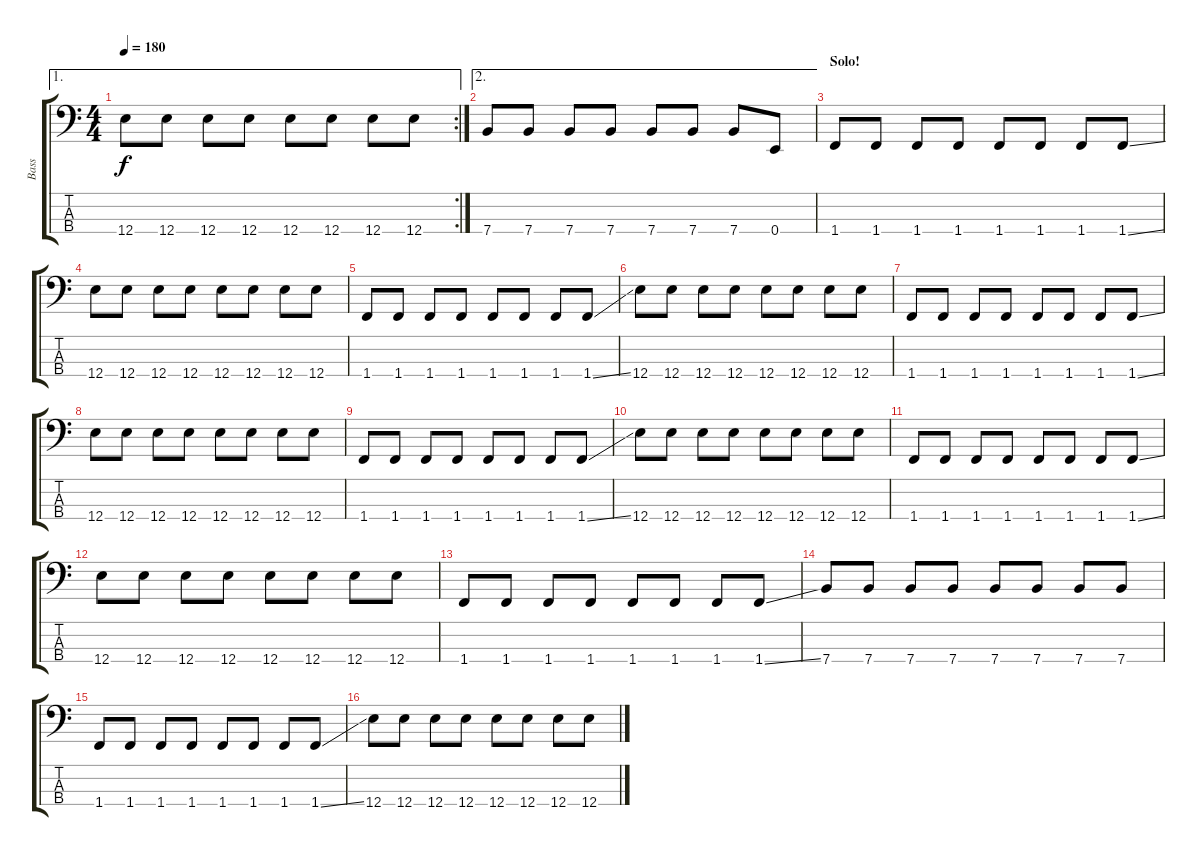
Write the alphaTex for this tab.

\track ("Bass" "Bass") {instrument electricbasspick}
\staff {score tabs}
\tuning (G2 D2 A1 E1) {hide}
\ae 1
\rc 2
\ts (4 4)
\tempo 180
\clef f4
\ks c
12.4.8{dy f} 12.4.8 12.4.8 12.4.8 12.4.8 12.4.8 12.4.8 12.4.8 |
\ae 2
7.4.8 7.4.8 7.4.8 7.4.8 7.4.8 7.4.8 7.4.8 0.4.8 |
\section ("" "Solo!")
1.4.8 1.4.8 1.4.8 1.4.8 1.4.8 1.4.8 1.4.8 1.4{ss}.8 |
12.4.8 12.4.8 12.4.8 12.4.8 12.4.8 12.4.8 12.4.8 12.4.8 |
1.4.8 1.4.8 1.4.8 1.4.8 1.4.8 1.4.8 1.4.8 1.4{ss}.8 |
12.4.8 12.4.8 12.4.8 12.4.8 12.4.8 12.4.8 12.4.8 12.4.8 |
1.4.8 1.4.8 1.4.8 1.4.8 1.4.8 1.4.8 1.4.8 1.4{ss}.8 |
12.4.8 12.4.8 12.4.8 12.4.8 12.4.8 12.4.8 12.4.8 12.4.8 |
1.4.8 1.4.8 1.4.8 1.4.8 1.4.8 1.4.8 1.4.8 1.4{ss}.8 |
12.4.8 12.4.8 12.4.8 12.4.8 12.4.8 12.4.8 12.4.8 12.4.8 |
1.4.8 1.4.8 1.4.8 1.4.8 1.4.8 1.4.8 1.4.8 1.4{ss}.8 |
12.4.8 12.4.8 12.4.8 12.4.8 12.4.8 12.4.8 12.4.8 12.4.8 |
1.4.8 1.4.8 1.4.8 1.4.8 1.4.8 1.4.8 1.4.8 1.4{ss}.8 |
7.4.8 7.4.8 7.4.8 7.4.8 7.4.8 7.4.8 7.4.8 7.4.8 |
1.4.8 1.4.8 1.4.8 1.4.8 1.4.8 1.4.8 1.4.8 1.4{ss}.8 |
12.4.8 12.4.8 12.4.8 12.4.8 12.4.8 12.4.8 12.4.8 12.4.8
